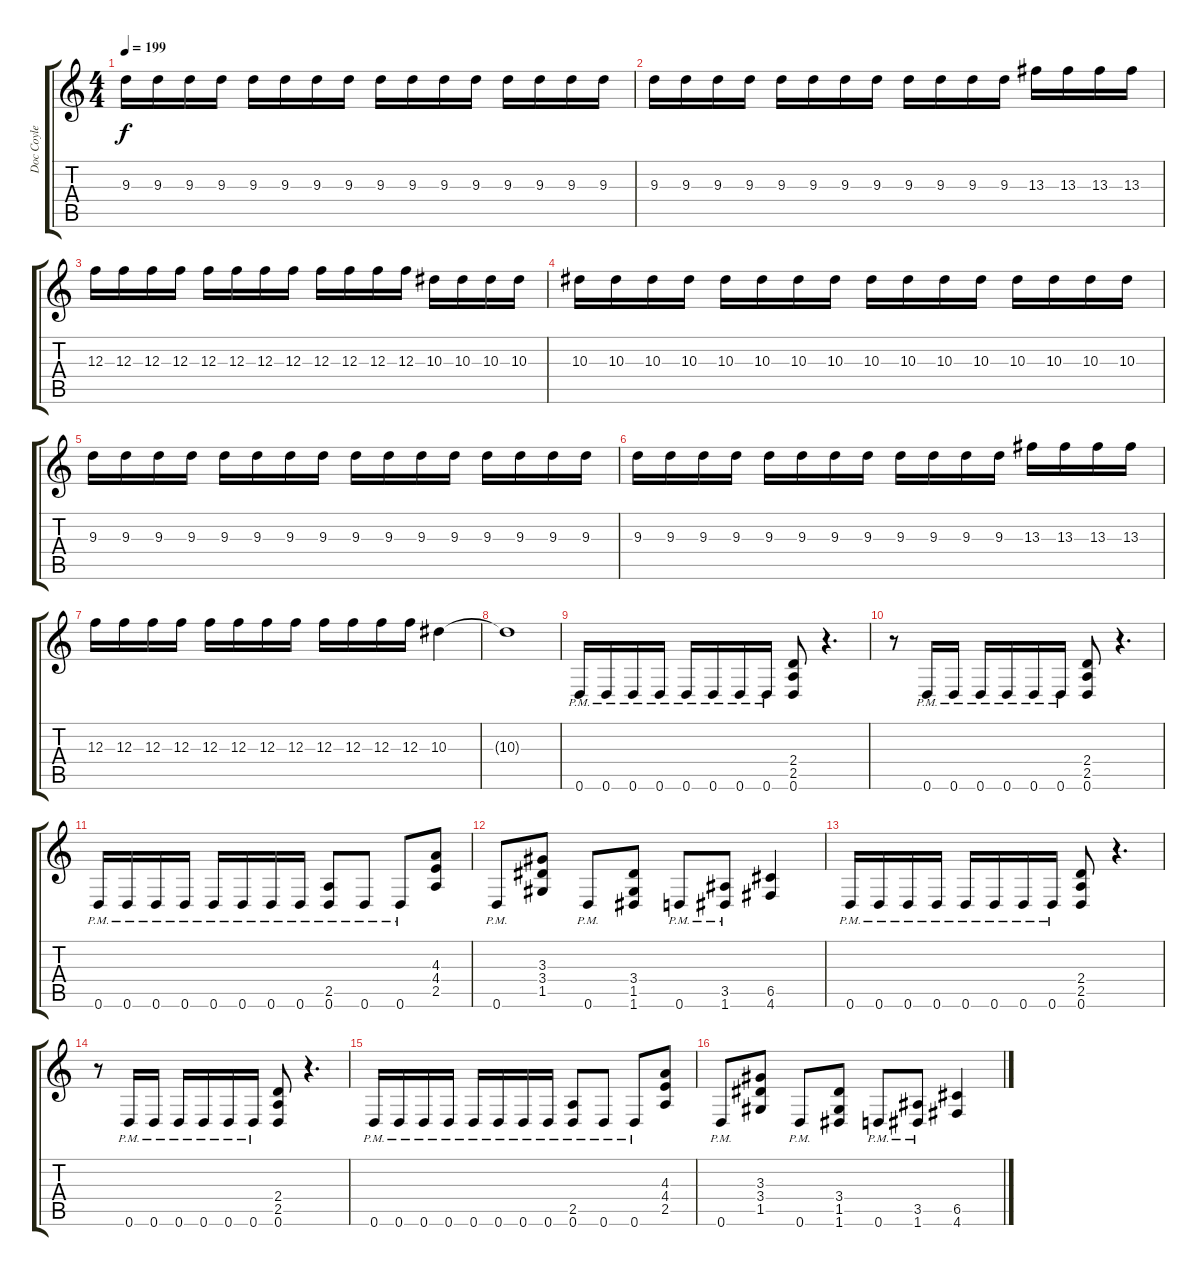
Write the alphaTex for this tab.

\track ("Doc Coyle (Guitar)" "Doc Coyle ") {instrument overdrivenguitar}
\staff {score tabs}
\tuning (D4 A3 F3 C3 G2 D2) {hide}
\ts (4 4)
\tempo 199
\clef g2
\ks c
9.3.16{dy f} 9.3.16 9.3.16 9.3.16 9.3.16 9.3.16 9.3.16 9.3.16 9.3.16 9.3.16 9.3.16 9.3.16 9.3.16 9.3.16 9.3.16 9.3.16 |
9.3.16 9.3.16 9.3.16 9.3.16 9.3.16 9.3.16 9.3.16 9.3.16 9.3.16 9.3.16 9.3.16 9.3.16 13.3.16 13.3.16 13.3.16 13.3.16 |
12.3.16 12.3.16 12.3.16 12.3.16 12.3.16 12.3.16 12.3.16 12.3.16 12.3.16 12.3.16 12.3.16 12.3.16 10.3.16 10.3.16 10.3.16 10.3.16 |
10.3.16 10.3.16 10.3.16 10.3.16 10.3.16 10.3.16 10.3.16 10.3.16 10.3.16 10.3.16 10.3.16 10.3.16 10.3.16 10.3.16 10.3.16 10.3.16 |
9.3.16 9.3.16 9.3.16 9.3.16 9.3.16 9.3.16 9.3.16 9.3.16 9.3.16 9.3.16 9.3.16 9.3.16 9.3.16 9.3.16 9.3.16 9.3.16 |
9.3.16 9.3.16 9.3.16 9.3.16 9.3.16 9.3.16 9.3.16 9.3.16 9.3.16 9.3.16 9.3.16 9.3.16 13.3.16 13.3.16 13.3.16 13.3.16 |
12.3.16 12.3.16 12.3.16 12.3.16 12.3.16 12.3.16 12.3.16 12.3.16 12.3.16 12.3.16 12.3.16 12.3.16 10.3.4 |
10.3{t}.1 |
0.6{pm}.16 0.6{pm}.16 0.6{pm}.16 0.6{pm}.16 0.6{pm}.16 0.6{pm}.16 0.6{pm}.16 0.6{pm}.16 (2.4 2.5 0.6).8 r.4{d} |
r.8 0.6{pm}.16 0.6{pm}.16 0.6{pm}.16 0.6{pm}.16 0.6{pm}.16 0.6{pm}.16 (2.4 2.5 0.6).8 r.4{d} |
0.6{pm}.16 0.6{pm}.16 0.6{pm}.16 0.6{pm}.16 0.6{pm}.16 0.6{pm}.16 0.6{pm}.16 0.6{pm}.16 (2.5{pm} 0.6{pm}).8 0.6{pm}.8 0.6{pm}.8 (4.3 4.4 2.5).8 |
0.6{pm}.8 (3.3 3.4 1.5).8 0.6{pm}.8 (3.4 1.5 1.6).8 0.6{pm}.8 (3.5{pm} 1.6{pm}).8 (6.5 4.6).4 |
0.6{pm}.16 0.6{pm}.16 0.6{pm}.16 0.6{pm}.16 0.6{pm}.16 0.6{pm}.16 0.6{pm}.16 0.6{pm}.16 (2.4 2.5 0.6).8 r.4{d} |
r.8 0.6{pm}.16 0.6{pm}.16 0.6{pm}.16 0.6{pm}.16 0.6{pm}.16 0.6{pm}.16 (2.4 2.5 0.6).8 r.4{d} |
0.6{pm}.16 0.6{pm}.16 0.6{pm}.16 0.6{pm}.16 0.6{pm}.16 0.6{pm}.16 0.6{pm}.16 0.6{pm}.16 (2.5{pm} 0.6{pm}).8 0.6{pm}.8 0.6{pm}.8 (4.3 4.4 2.5).8 |
0.6{pm}.8 (3.3 3.4 1.5).8 0.6{pm}.8 (3.4 1.5 1.6).8 0.6{pm}.8 (3.5{pm} 1.6{pm}).8 (6.5 4.6).4
